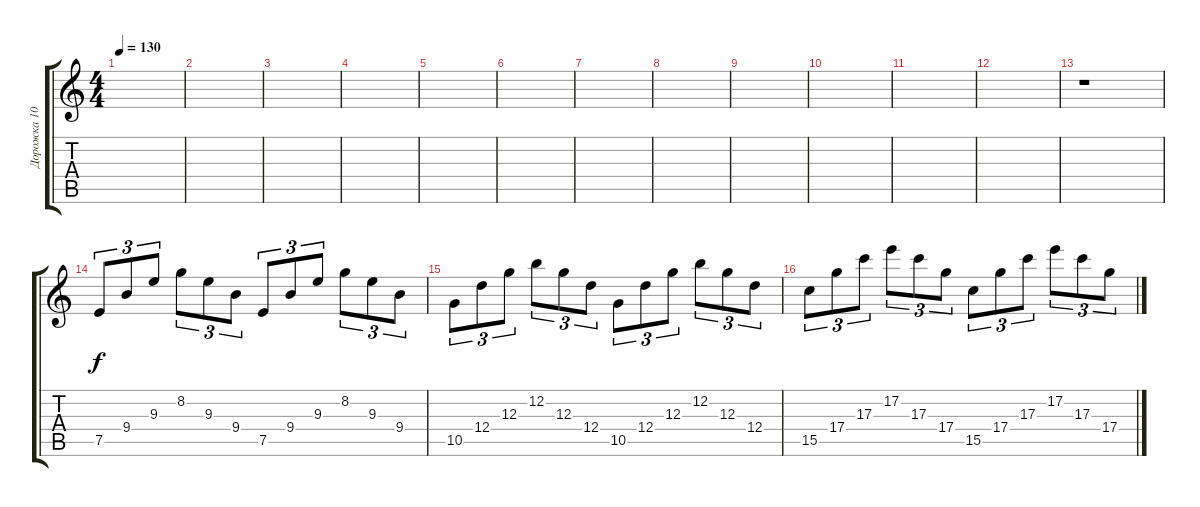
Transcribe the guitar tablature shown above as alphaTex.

\track ("Дорожка 10" "Дорожка 10") {instrument electricbasspick}
\staff {score tabs}
\tuning (E4 B3 G3 D3 A2 E2) {hide}
\ts (4 4)
\tempo 130
\clef g2
\ks c
|
|
|
|
|
|
|
|
|
|
|
|
r.1{volume 0} |
7.5.8{tu (3 2) volume 7 instrument synthbass1} 9.4.8{tu (3 2)} 9.3.8{tu (3 2)} 8.2.8{tu (3 2)} 9.3.8{tu (3 2)} 9.4.8{tu (3 2)} 7.5.8{tu (3 2)} 9.4.8{tu (3 2)} 9.3.8{tu (3 2)} 8.2.8{tu (3 2)} 9.3.8{tu (3 2)} 9.4.8{tu (3 2)} |
10.5.8{tu (3 2) instrument synthbass1} 12.4.8{tu (3 2)} 12.3.8{tu (3 2)} 12.2.8{tu (3 2)} 12.3.8{tu (3 2)} 12.4.8{tu (3 2)} 10.5.8{tu (3 2)} 12.4.8{tu (3 2)} 12.3.8{tu (3 2)} 12.2.8{tu (3 2)} 12.3.8{tu (3 2)} 12.4.8{tu (3 2)} |
15.5.8{tu (3 2)} 17.4.8{tu (3 2)} 17.3.8{tu (3 2)} 17.2.8{tu (3 2)} 17.3.8{tu (3 2)} 17.4.8{tu (3 2)} 15.5.8{tu (3 2)} 17.4.8{tu (3 2)} 17.3.8{tu (3 2)} 17.2.8{tu (3 2)} 17.3.8{tu (3 2)} 17.4.8{tu (3 2)}
